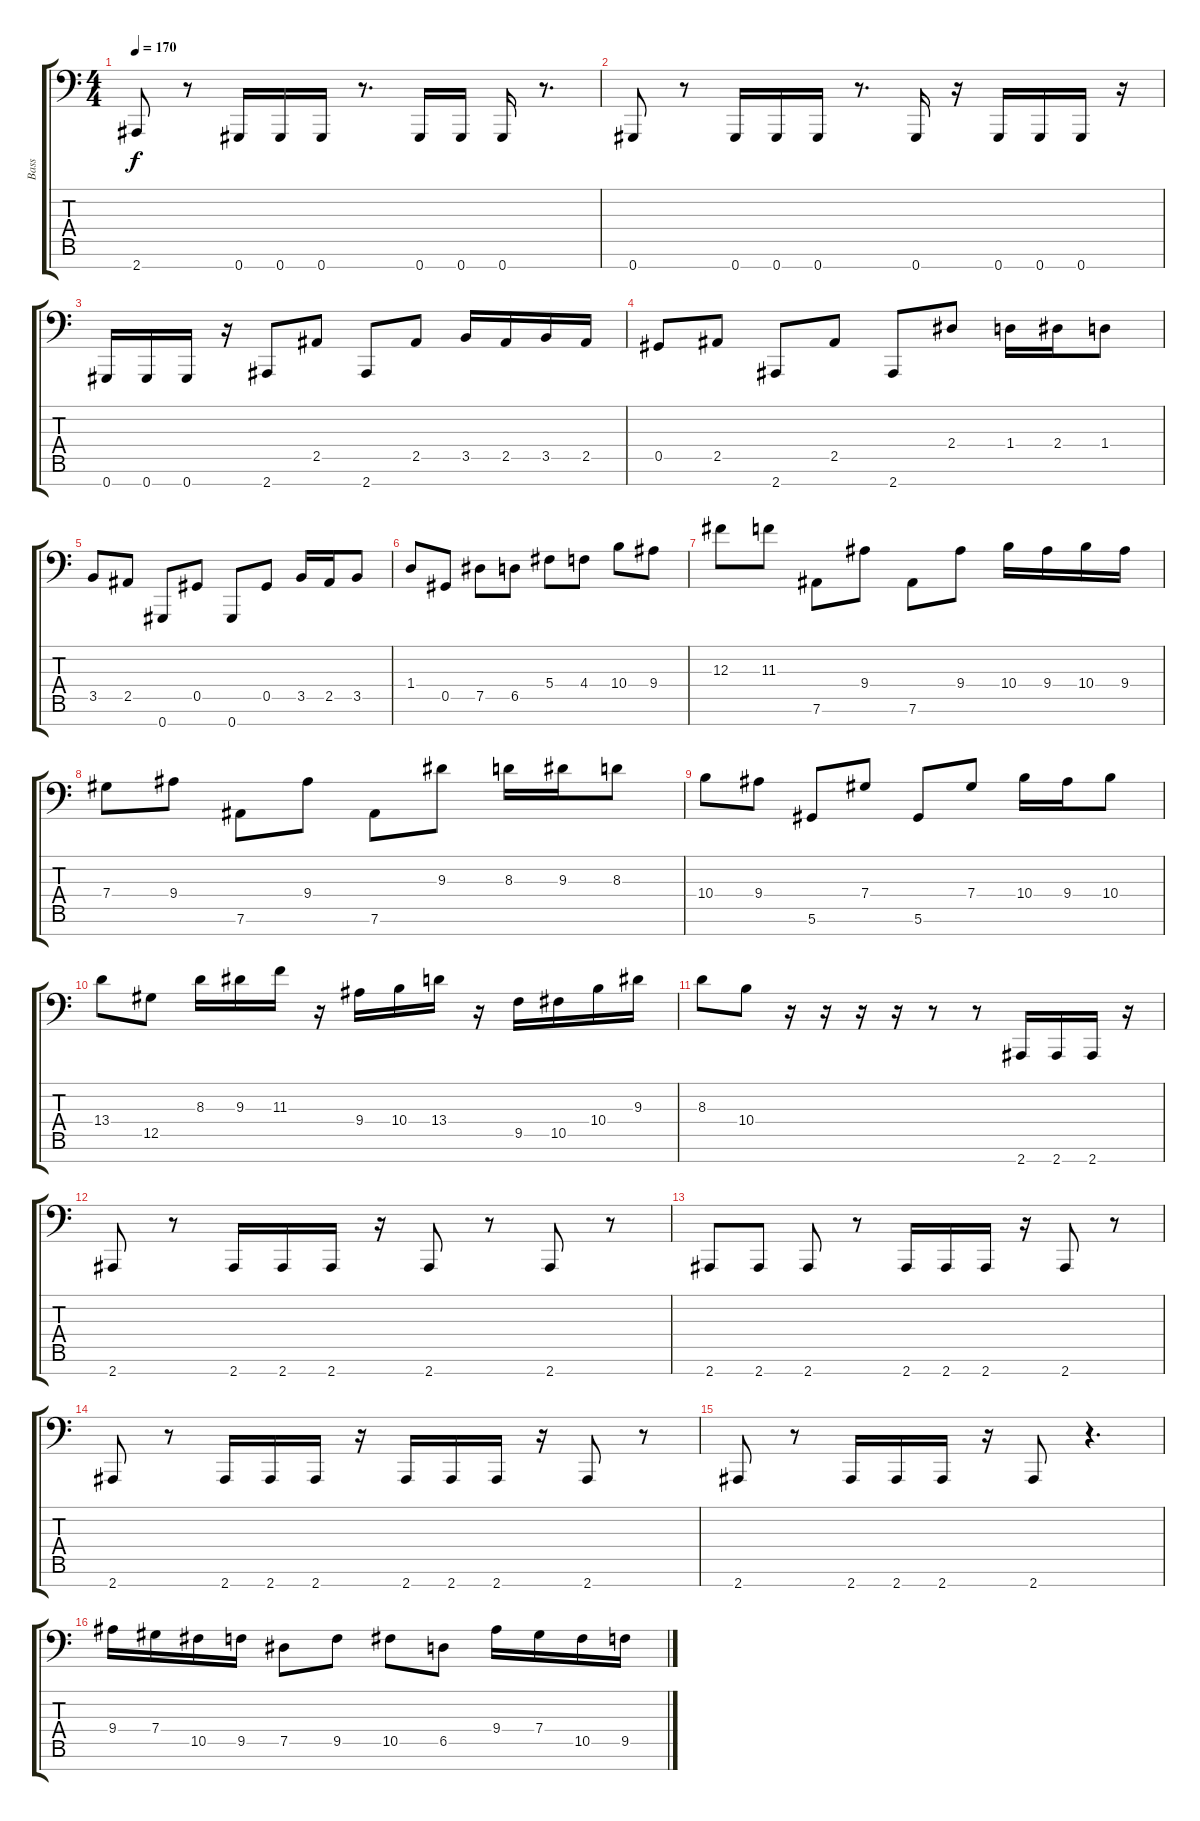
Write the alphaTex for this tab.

\track ("Bass" "Bass") {instrument electricbassfinger}
\staff {score tabs}
\tuning (Eb3 Bb2 Gb2 Db2 Ab1 Eb1 Ab0) {hide}
\ts (4 4)
\tempo 170
\clef f4
\ks c
2.7.8{dy f} r.8 0.7.16 0.7.16 0.7.16 r.8{d} 0.7.16 0.7.16 0.7.16 r.8{d} |
0.7.8 r.8 0.7.16 0.7.16 0.7.16 r.8{d} 0.7.16 r.16 0.7.16 0.7.16 0.7.16 r.16 |
0.7.16 0.7.16 0.7.16 r.16 2.7.8 2.5.8 2.7.8 2.5.8 3.5.16 2.5.16 3.5.16 2.5.16 |
0.5.8 2.5.8 2.7.8 2.5.8 2.7.8 2.4.8 1.4.16 2.4.16 1.4.8 |
3.5.8 2.5.8 0.7.8 0.5.8 0.7.8 0.5.8 3.5.16 2.5.16 3.5.8 |
1.4.8 0.5.8 7.5.8 6.5.8 5.4.8 4.4.8 10.4.8 9.4.8 |
12.3.8 11.3.8 7.6.8 9.4.8 7.6.8 9.4.8 10.4.16 9.4.16 10.4.16 9.4.16 |
7.4.8 9.4.8 7.6.8 9.4.8 7.6.8 9.3.8 8.3.16 9.3.16 8.3.8 |
10.4.8 9.4.8 5.6.8 7.4.8 5.6.8 7.4.8 10.4.16 9.4.16 10.4.8 |
13.4.8 12.5.8 8.3.16 9.3.16 11.3.16 r.16 9.4.16 10.4.16 13.4.16 r.16 9.5.16 10.5.16 10.4.16 9.3.16 |
8.3.8 10.4.8 r.16 r.16 r.16 r.16 r.8 r.8 2.7.16 2.7.16 2.7.16 r.16 |
2.7.8 r.8 2.7.16 2.7.16 2.7.16 r.16 2.7.8 r.8 2.7.8 r.8 |
2.7.8 2.7.8 2.7.8 r.8 2.7.16 2.7.16 2.7.16 r.16 2.7.8 r.8 |
2.7.8 r.8 2.7.16 2.7.16 2.7.16 r.16 2.7.16 2.7.16 2.7.16 r.16 2.7.8 r.8 |
2.7.8 r.8 2.7.16 2.7.16 2.7.16 r.16 2.7.8 r.4{d} |
9.4.16 7.4.16 10.5.16 9.5.16 7.5.8 9.5.8 10.5.8 6.5.8 9.4.16 7.4.16 10.5.16 9.5.16
